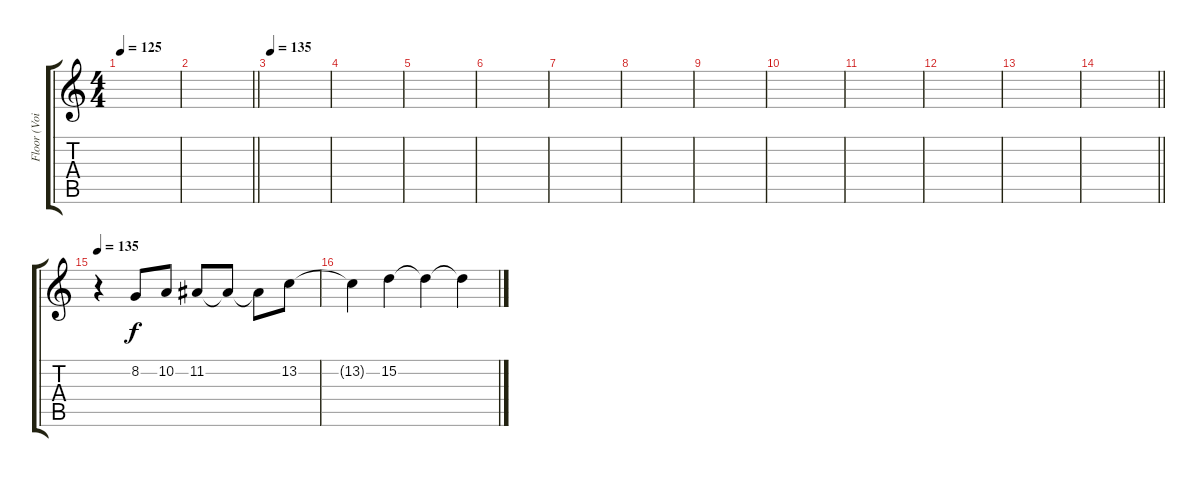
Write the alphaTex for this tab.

\track ("Floor (Voice)" "Floor (Voi") {instrument lead2sawtooth}
\staff {score tabs}
\tuning (E4 B3 G3 D3 A2 E2) {hide}
\ts (4 4)
\tempo 125
\clef g2
\ks c
|
\barLineRight lightlight
|
\tempo 135
|
|
|
|
|
|
|
|
|
|
|
\barLineRight lightlight
|
\tempo 135
r.4 8.2.8 10.2.8 11.2.8 11.2{t}.8 11.2{t}.8 13.2.8 |
13.2{t}.4 15.2.4 15.2{t}.4 15.2{t}.4
